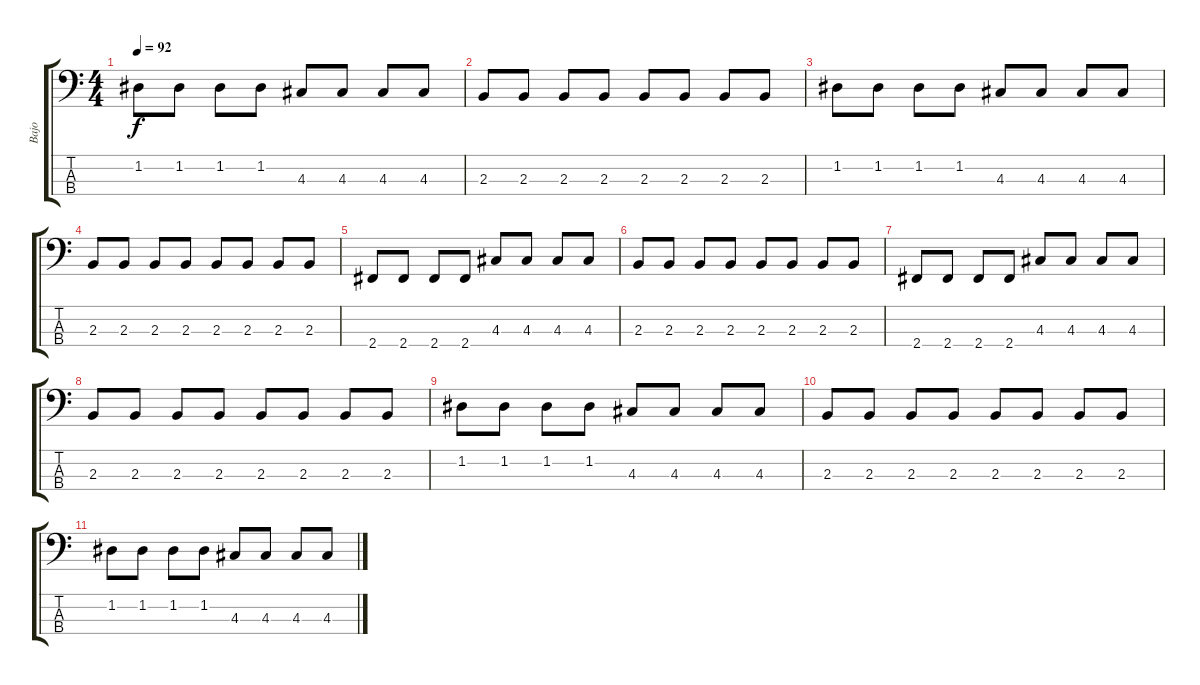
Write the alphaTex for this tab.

\track ("Bajo" "Bajo") {instrument electricbassfinger}
\staff {score tabs}
\tuning (G2 D2 A1 E1) {hide}
\ts (4 4)
\tempo 92
\clef f4
\ks c
1.2.8{dy f} 1.2.8 1.2.8 1.2.8 4.3.8 4.3.8 4.3.8 4.3.8 |
2.3.8 2.3.8 2.3.8 2.3.8 2.3.8 2.3.8 2.3.8 2.3.8 |
1.2.8 1.2.8 1.2.8 1.2.8 4.3.8 4.3.8 4.3.8 4.3.8 |
2.3.8 2.3.8 2.3.8 2.3.8 2.3.8 2.3.8 2.3.8 2.3.8 |
2.4.8{volume 14} 2.4.8 2.4.8 2.4.8 4.3.8 4.3.8 4.3.8 4.3.8 |
2.3.8{volume 12} 2.3.8 2.3.8 2.3.8 2.3.8 2.3.8 2.3.8 2.3.8 |
2.4.8{volume 10} 2.4.8 2.4.8 2.4.8 4.3.8 4.3.8 4.3.8 4.3.8 |
2.3.8{volume 8} 2.3.8 2.3.8 2.3.8 2.3.8 2.3.8 2.3.8 2.3.8 |
1.2.8{volume 6} 1.2.8 1.2.8 1.2.8 4.3.8 4.3.8 4.3.8 4.3.8 |
2.3.8{volume 4} 2.3.8 2.3.8 2.3.8 2.3.8 2.3.8 2.3.8 2.3.8 |
1.2.8{volume 2} 1.2.8 1.2.8 1.2.8 4.3.8{volume 1} 4.3.8 4.3.8 4.3.8
